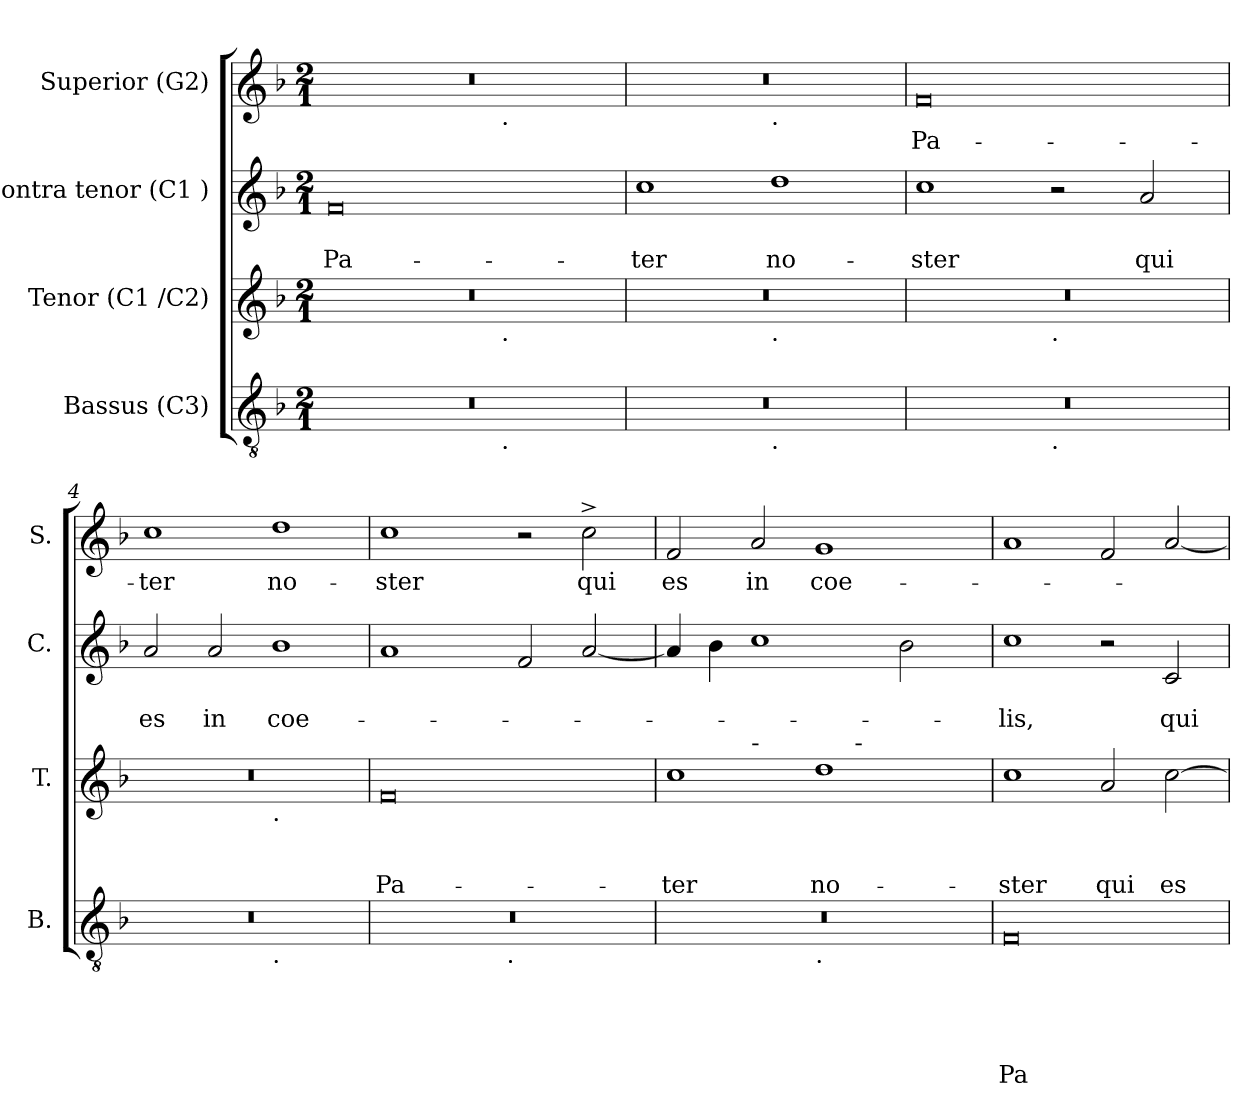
**kern	**text	**text	**text	**text	**text	**kern	**text	**text	**text	**kern	**text	**text	**kern	**text
*part4	*part4	*part4	*part4	*part4	*part4	*part3	*part3	*part3	*part3	*part2	*part2	*part2	*part1	*part1
*staff4	*staff4	*staff4	*staff4	*staff4	*staff4	*staff3	*staff3	*staff3	*staff3	*staff2	*staff2	*staff2	*staff1	*staff1
*I"Bassus (C3)	*	*	*	*	*	*I"Tenor (C1 /C2)	*	*	*	*I"Contra tenor (C1 )	*	*	*I"Superior (G2)	*
*I'B.	*	*	*	*	*	*I'T.	*	*	*	*I'C.	*	*	*I'S.	*
*clefGv2	*	*	*	*	*	*clefG2	*	*	*	*clefG2	*	*	*clefG2	*
*k[b-]	*	*	*	*	*	*k[b-]	*	*	*	*k[b-]	*	*	*k[b-]	*
*F:	*	*	*	*	*	*F:	*	*	*	*F:	*	*	*F:	*
*M2/1	*	*	*	*	*	*M2/1	*	*	*	*M2/1	*	*	*M2/1	*
=1	=1	=1	=1	=1	=1	=1	=1	=1	=1	=1	=1	=1	=1	=1
!	!	!	!	!	!	!	!	!	!	!	!	!LO:LY:b:rj	!	!
*^	*	*	*	*	*	*^	*	*	*	*	*	*	*^	*
0r	1ryy	.	.	.	.	.	0r	1ryy	.	.	.	0f	.	Pa-	0r	1ryy	.
.	8ryy	.	.	.	.	.	.	8ryy	.	.	.	.	.	.	.	8ryy	.
!	!	!	!	!	!	!	!	!	!	!	!	!	!	!	!	!LO:TX:b:t=.	!
!	!	!	!	!	!	!	!	!LO:TX:b:t=.	!	!	!	!	!	!	!	!	!
!	!LO:TX:b:t=.	!	!	!	!	!	!	!	!	!	!	!	!	!	!	!	!
.	2..ryy	.	.	.	.	.	.	2..ryy	.	.	.	.	.	.	.	2..ryy	.
=2	=2	=2	=2	=2	=2	=2	=2	=2	=2	=2	=2	=2	=2	=2	=2	=2	=2
!	!	!	!	!	!	!	!	!	!	!	!	!	!	!LO:LY:b	!	!	!
0r	1ryy	.	.	.	.	.	0r	1ryy	.	.	.	1cc	.	-ter	0r	1ryy	.
!	!	!	!	!	!	!	!	!	!	!	!	!	!	!	!	!LO:TX:b:t=.	!
!	!	!	!	!	!	!	!	!LO:TX:b:t=.	!	!	!	!	!	!	!	!	!
!	!LO:TX:b:t=.	!	!	!	!	!	!	!	!	!	!	!	!	!	!	!	!
!	!	!	!	!	!	!	!	!	!	!	!	!	!	!LO:LY:b	!	!	!
.	1ryy	.	.	.	.	.	.	1ryy	.	.	.	1dd	.	no-	.	1ryy	.
=3	=3	=3	=3	=3	=3	=3	=3	=3	=3	=3	=3	=3	=3	=3	=3	=3	=3
!	!	!	!	!	!	!	!	!	!	!	!	!	!	!LO:LY:b	!	!	!LO:LY:b:rj
*	*	*	*	*	*	*	*	*	*	*	*	*	*	*	*v	*v	*
0r	1ryy	.	.	.	.	.	0r	1ryy	.	.	.	1cc	.	-ster	0f	Pa-
!	!	!	!	!	!	!	!	!LO:TX:b:t=.	!	!	!	!	!	!	!	!
!	!LO:TX:b:t=.	!	!	!	!	!	!	!	!	!	!	!	!	!	!	!
.	1ryy	.	.	.	.	.	.	1ryy	.	.	.	2r	.	.	.	.
!	!	!	!	!	!	!	!	!	!	!	!	!	!	!LO:LY:b	!	!
.	.	.	.	.	.	.	.	.	.	.	.	2a/	.	qui	.	.
=4	=4	=4	=4	=4	=4	=4	=4	=4	=4	=4	=4	=4	=4	=4	=4	=4
!	!	!	!	!	!	!	!	!	!	!	!	!	!	!LO:LY:b	!	!LO:LY:b
0r	1ryy	.	.	.	.	.	0r	1ryy	.	.	.	2a/	.	es	1cc	-ter
!	!	!	!	!	!	!	!	!	!	!	!	!	!	!LO:LY:b	!	!
.	.	.	.	.	.	.	.	.	.	.	.	2a/	.	in	.	.
!	!	!	!	!	!	!	!	!LO:TX:b:t=.	!	!	!	!	!	!	!	!
!	!LO:TX:b:t=.	!	!	!	!	!	!	!	!	!	!	!	!	!	!	!
!	!	!	!	!	!	!	!	!	!	!	!	!	!	!LO:LY:b	!	!LO:LY:b
.	1ryy	.	.	.	.	.	.	1ryy	.	.	.	1b-	.	coe-	1dd	no-
=5	=5	=5	=5	=5	=5	=5	=5	=5	=5	=5	=5	=5	=5	=5	=5	=5
!	!	!	!	!	!	!	!	!	!	!	!LO:LY:b:rj	!	!	!	!	!LO:LY:b
*	*	*	*	*	*	*	*v	*v	*	*	*	*	*	*	*	*
0r	2ryy	.	.	.	.	.	0f	.	.	Pa-	1a	.	.	1cc	-ster
.	4...ryy	.	.	.	.	.	.	.	.	.	.	.	.	.	.
!	!LO:TX:b:t=.	!	!	!	!	!	!	!	!	!	!	!	!	!	!
.	1ryy	.	.	.	.	.	.	.	.	.	.	.	.	.	.
.	.	.	.	.	.	.	.	.	.	.	2f/	.	.	2r	.
!	!	!	!	!	!	!	!	!	!	!	!	!	!	!	!LO:LY:b
.	.	.	.	.	.	.	.	.	.	.	[<2a/	.	.	2cc^>\	qui
.	32ryy	.	.	.	.	.	.	.	.	.	.	.	.	.	.
!!LO:LB:g=z
=6	=6	=6	=6	=6	=6	=6	=6	=6	=6	=6	=6	=6	=6	=6	=6
!	!	!	!	!	!	!	!	!	!	!LO:LY:b	!	!	!	!	!LO:LY:b
*	*	*	*	*	*	*	*^	*	*	*	*	*	*	*	*
*	*	*	*	*	*	*	*	*^	*	*	*	*	*	*	*	*
0r	1ryy	.	.	.	.	.	1cc	2ryy	1ryy	.	.	-ter	4a/]	.	.	2f/	es
.	.	.	.	.	.	.	.	.	.	.	.	.	4b-\	.	.	.	.
!	!	!	!	!	!	!	!	!LO:TX:a:t=-	!	!	!	!	!	!	!	!	!
!	!	!	!	!	!	!	!	!	!	!	!	!	!	!	!	!	!LO:LY:b
.	.	.	.	.	.	.	.	1.ryy	.	.	.	.	1cc	.	.	2a/	in
!	!LO:TX:b:t=.	!	!	!	!	!	!	!	!	!	!	!	!	!	!	!	!
!	!	!	!	!	!	!	!	!	!	!	!	!LO:LY:b	!	!	!	!	!LO:LY:b
.	1ryy	.	.	.	.	.	1dd	.	8..ryy	.	.	no-	.	.	.	1g	coe-
!	!	!	!	!	!	!	!	!	!LO:TX:a:t=-	!	!	!	!	!	!	!	!
.	.	.	.	.	.	.	.	.	2ryy	.	.	.	.	.	.	.	.
.	.	.	.	.	.	.	.	.	.	.	.	.	2b-\	.	.	.	.
.	.	.	.	.	.	.	.	.	4ryy	.	.	.	.	.	.	.	.
.	.	.	.	.	.	.	.	.	32ryy	.	.	.	.	.	.	.	.
=7	=7	=7	=7	=7	=7	=7	=7	=7	=7	=7	=7	=7	=7	=7	=7	=7	=7
!	!	!	!	!	!	!LO:LY:b:rj	!	!	!	!	!	!LO:LY:b	!	!	!LO:LY:b	!	!
*v	*v	*	*	*	*	*	*	*	*	*	*	*	*	*	*	*	*
*	*	*	*	*	*	*v	*v	*v	*	*	*	*	*	*	*	*
0F	.	.	.	.	Pa-	1cc	.	.	-ster	1cc	.	-lis,	1a	.
!	!	!	!	!	!	!	!	!	!LO:LY:b	!	!	!	!	!
.	.	.	.	.	.	2a/	.	.	qui	2r	.	.	2f/	.
!	!	!	!	!	!	!	!	!	!LO:LY:b	!	!	!LO:LY:b	!	!
.	.	.	.	.	.	[>2cc\	.	.	es	2c/	.	qui	[<2a/	.
=	=	=	=	=	=	=	=	=	=	=	=	=	=	=
*-	*-	*-	*-	*-	*-	*-	*-	*-	*-	*-	*-	*-	*-	*-
